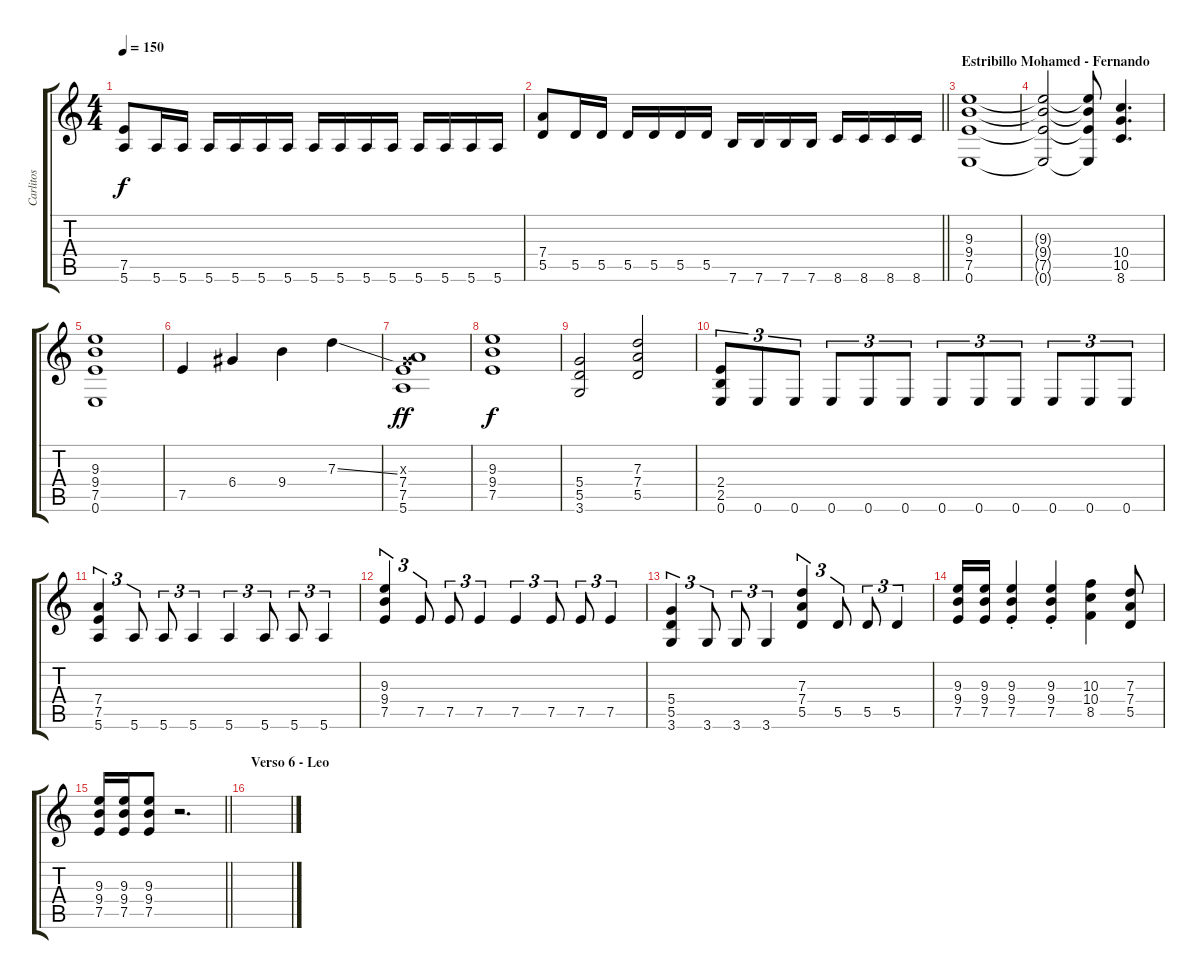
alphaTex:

\track ("Carlitos" "Carlitos") {instrument overdrivenguitar}
\staff {score tabs}
\tuning (E4 B3 G3 D3 A2 E2) {hide}
\ts (4 4)
\tempo 150
\clef g2
\ks c
(7.5 5.6).8{dy f} 5.6.16 5.6.16 5.6.16 5.6.16 5.6.16 5.6.16 5.6.16 5.6.16 5.6.16 5.6.16 5.6.16 5.6.16 5.6.16 5.6.16 |
\barLineRight lightlight
(7.4 5.5).8 5.5.16 5.5.16 5.5.16 5.5.16 5.5.16 5.5.16 7.6.16 7.6.16 7.6.16 7.6.16 8.6.16 8.6.16 8.6.16 8.6.16 |
\section ("" "Estribillo Mohamed - Fernando")
(9.3 9.4 7.5 0.6).1 |
(9.3{t} 9.4{t} 7.5{t} 0.6{t}).2 (9.3{t} 9.4{t} 7.5{t} 0.6{t}).8 (10.4 10.5 8.6).4{d} |
(9.3 9.4 7.5 0.6).1 |
7.5.4 6.4.4 9.4.4 7.3{ss}.4 |
(0.3{x} 7.4 7.5 5.6).1{dy ff} |
(9.3 9.4 7.5).1{dy f} |
(5.4 5.5 3.6).2 (7.3 7.4 5.5).2 |
(2.4 2.5 0.6).8{tu (3 2)} 0.6.8{tu (3 2)} 0.6.8{tu (3 2)} 0.6.8{tu (3 2)} 0.6.8{tu (3 2)} 0.6.8{tu (3 2)} 0.6.8{tu (3 2)} 0.6.8{tu (3 2)} 0.6.8{tu (3 2)} 0.6.8{tu (3 2)} 0.6.8{tu (3 2)} 0.6.8{tu (3 2)} |
(7.4 7.5 5.6).4{tu (3 2)} 5.6.8{tu (3 2)} 5.6.8{tu (3 2)} 5.6.4{tu (3 2)} 5.6.4{tu (3 2)} 5.6.8{tu (3 2)} 5.6.8{tu (3 2)} 5.6.4{tu (3 2)} |
(9.3 9.4 7.5).4{tu (3 2)} 7.5.8{tu (3 2)} 7.5.8{tu (3 2)} 7.5.4{tu (3 2)} 7.5.4{tu (3 2)} 7.5.8{tu (3 2)} 7.5.8{tu (3 2)} 7.5.4{tu (3 2)} |
(5.4 5.5 3.6).4{tu (3 2)} 3.6.8{tu (3 2)} 3.6.8{tu (3 2)} 3.6.4{tu (3 2)} (7.3 7.4 5.5).4{tu (3 2)} 5.5.8{tu (3 2)} 5.5.8{tu (3 2)} 5.5.4{tu (3 2)} |
(9.3 9.4 7.5).16 (9.3 9.4 7.5).16 (9.3{st} 9.4{st} 7.5{st}).4 (9.3{st} 9.4{st} 7.5{st}).4 (10.3 10.4 8.5).4 (7.3 7.4 5.5).8 |
\barLineRight lightlight
(9.3 9.4 7.5).16 (9.3 9.4 7.5).16 (9.3 9.4 7.5).8 r.2{d} |
\section ("" "Verso 6 - Leo")
